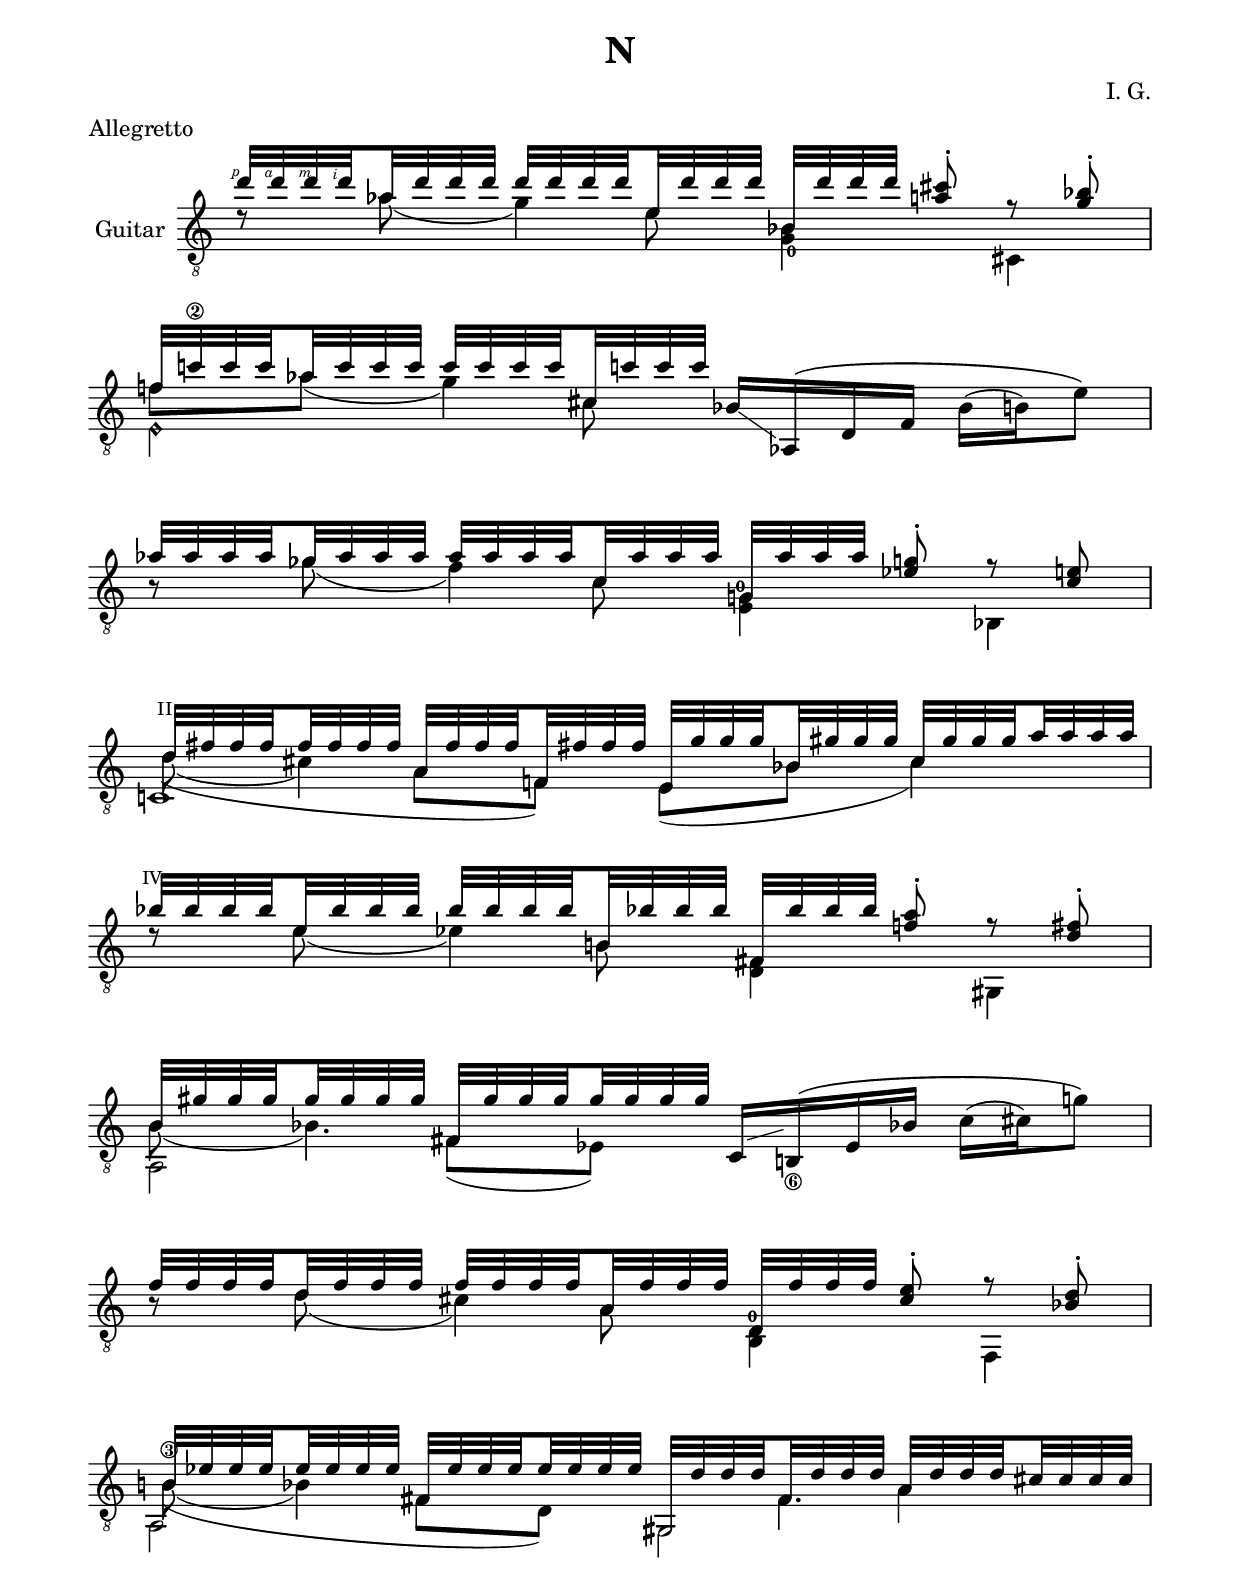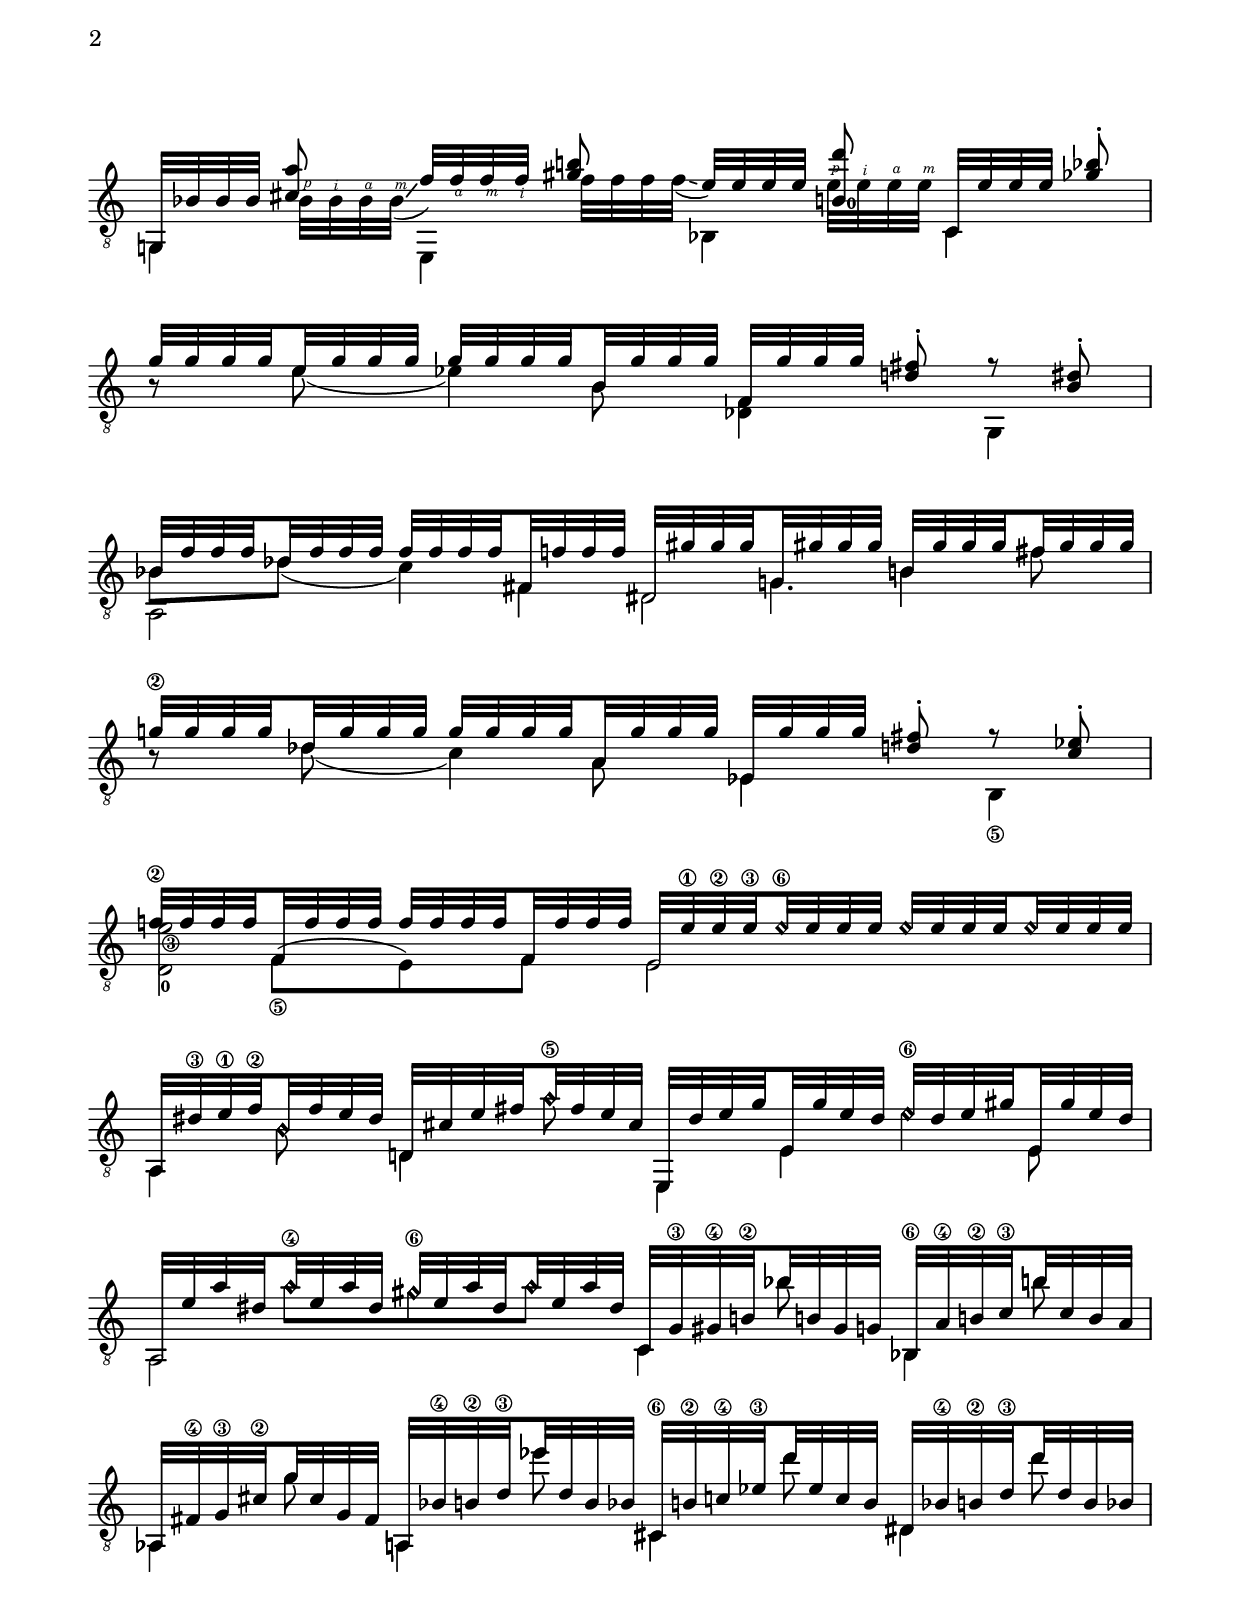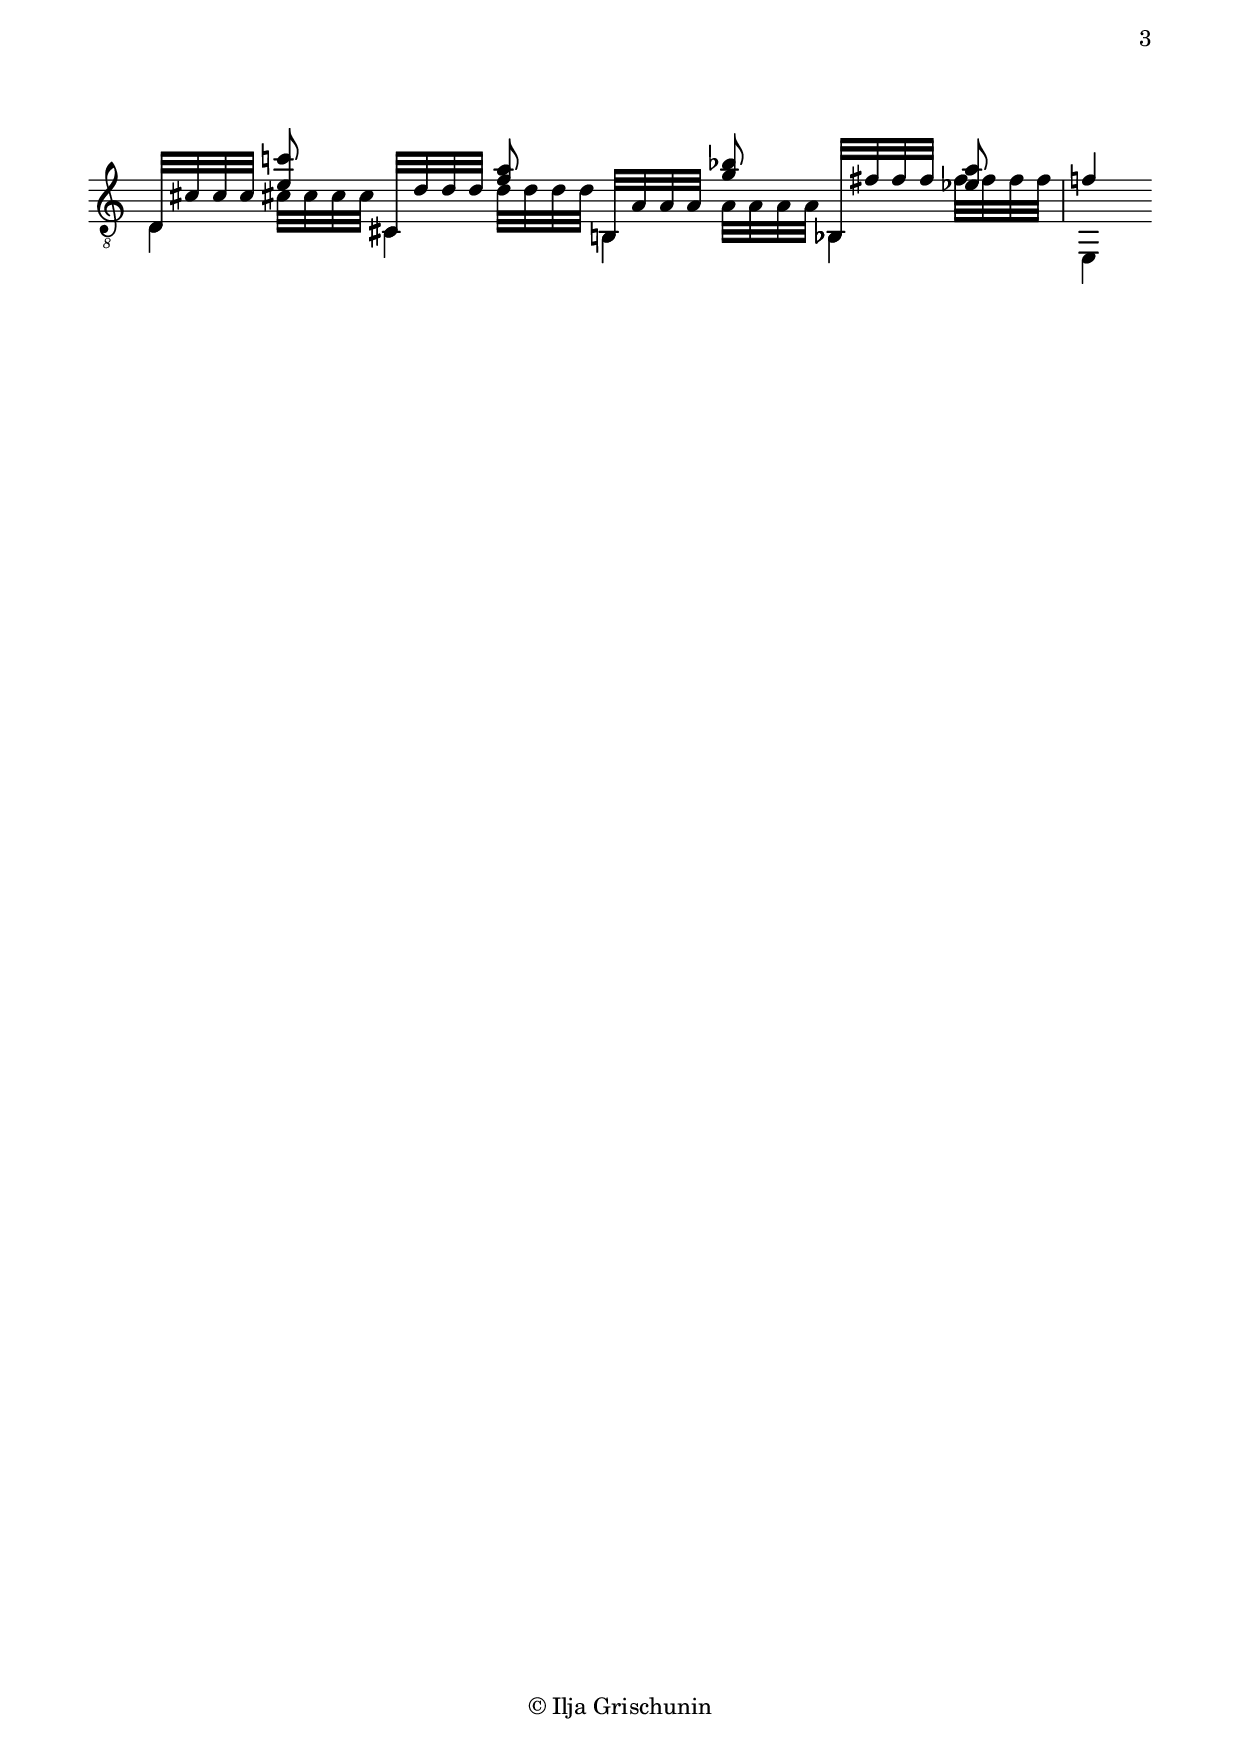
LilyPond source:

\version "2.19.15"

\language "deutsch"

\header {
  title = "N"
  meter = "Allegretto"
  composer = "I. G."
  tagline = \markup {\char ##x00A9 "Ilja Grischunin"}
}

\paper {
  #(set-paper-size "a4")
  top-markup-spacing.basic-distance = 5
  markup-system-spacing.basic-distance = 15
  top-system-spacing.basic-distance = 20
  system-system-spacing.basic-distance = 20
  score-system-spacing.basic-distance = 20
  last-bottom-spacing.basic-distance = 25

  %two-sided = ##t
  %inner-margin = 25
  %outer-margin = 15
  left-margin = 15
  right-margin = 15
}

\layout {
  \context {
    \Voice
    \override Glissando.thickness = #1.5
    \override Glissando.gap = #0.1
  }
  \context {
    \Score
    \remove "Bar_number_engraver"
  }
}
%%%%%%%%%%%%%%%%%%%%%%%%%%%%%%%%%%%%%%
#(define RH rightHandFinger)

xLV = #(define-music-function (parser location further) (number?) #{
  \once \override LaissezVibrerTie.X-extent = #'(0 . 0)
  \once \override LaissezVibrerTie.details.note-head-gap = #(/
                                                             further -2)
  \once \override LaissezVibrerTie.extra-offset = #(cons (/
                                                          further 2) 0)
         #})

stringNumberSpanner =
#(define-music-function (parser location StringNumber) (string?)
   #{
     \override TextSpanner.font-size = #-5
     \override TextSpanner.dash-fraction = #0.3
     \override TextSpanner.dash-period = #1.5
     \override TextSpanner.bound-details.right.arrow = ##t
     \override TextSpanner.arrow-width = #0.2
     \override TextSpanner.arrow-length = #0.7
     \override TextSpanner.bound-details.left.stencil-align-dir-y = #CENTER
     \override TextSpanner.bound-details.left.text = \markup { \circle \number #StringNumber }
   #})

stringNumSpan =
#(define-music-function (parser location StringNumber) (string?)
   #{
     \override TextSpanner.font-size = #-5
     \override TextSpanner.dash-fraction = #0.3
     \override TextSpanner.dash-period = #1.5
     %\override TextSpanner.bound-details.right.arrow = ##t
     %\override TextSpanner.arrow-width = #0.2
     %\override TextSpanner.arrow-length = #0.7
     \override TextSpanner.bound-details.left.stencil-align-dir-y = #CENTER
     \override TextSpanner.bound-details.left.text = \markup { \circle \number #StringNumber }
   #})

%%%%%%%%%%%%%%%%%%%%%%%%%%%%%%%%%%%%%%

global = {
  %\key d \major
  \time 4/4
  \override Staff.TimeSignature.stencil = ##f
}

ossia = \relative {
  \set Staff.fontSize = #-3
  \override Staff.StaffSymbol.staff-space = #(magstep -3)
  \override Staff.StaffSymbol.thickness = #(magstep -3)
  \global
  d''2~ d8 cis-. r b-. c!2 r
  \break
  as~ as8 g-. r e fis2 r
  \break
  b~ b8 a-. r fis-. as2 r
  \break
  f~ f8 e-. r d es2 d'4.( cis8)
  \break
  b4 f' e4. b'8 g2~ g8 fis-. r es-. f!2 as f e R1*2 r2 b4 h g es' d2
  cis4 d a fis' f2
}

classicalGuitar = \relative {
  \global
  <<
    {
      \set subdivideBeams = ##t
      \set baseMoment = #(ly:make-moment 1/8)
      \set beatStructure = #'(2 2 2 2)
      \override StrokeFinger.extra-offset = #'(-2.3 . 0.8)
      d''32\RH #1 d\RH #4 d\RH #3 d\RH #2 as d d d d d d d e, d' d d
      b, d' d d <a cis>8-.\noBeam r <g b>-.
    }
    \\
    {
      d8\rest as'( g4)
      \once\override Fingering.extra-offset = #'(0.3 . 1)
      <g,_0 b>4 cis,
    }
    \\
    {
      \voiceTwo
      s4. e'8 s2
    }
  >>
  <<
    {
      f!32 c'!\2 c c as c c c c c c c cis, c'! c c
    }
    \\
    {
      f,8 as( g4)
    }
    \\
    {
      \voiceTwo
      s4. cis,8
    }
    \\
    {
      \voiceTwo
      e,4\harmonic s
    }
  >>
  b'16-\markup {
    \postscript #"1.2 2.2 moveto 3.6 -2.5 rlineto stroke"
  } as,\( d f b( h) e8\)
  <<
    {
      \set subdivideBeams = ##t
      \set baseMoment = #(ly:make-moment 1/8)
      \set beatStructure = #'(2 2 2 2)
      as32 as as as ges as as as as as as as c, as' as as
      g, as' as as <es g>8-.\noBeam r <c e>
    }
    \\
    {
      h8\rest ges'( f4)
      \once\override Fingering.extra-offset = #'(-0.5 . -3)
      <e, g!-0>4 b
    }
    \\
    {
      \voiceTwo
      s4. c'8 s2
    }
  >>
  <<
    {
      \override TextScript.font-size = -2
      \once\override TextScript.extra-offset = #'(-0.5 . -1.5)
      d32^"II" fis fis fis fis fis fis fis
      a, fis' fis fis f,! fis'! fis fis
      e, g' g g b, gis' gis gis cis, gis' gis gis a a a a
    }
    \\
    {
      d,8( cis4) s8
    }
    \\
    {
      \voiceTwo
      \hideNotes
      \shape #'((0.8 . 0.3) (0 . 0) (0 . 0) (0 . 0)) Slur
      d4(\unHideNotes a8 f) e( b' cis4)
    }
    \\
    {
      \voiceTwo
      c,!1
    }
  >>
  <<
    {
      \once\override TextScript.extra-offset = #'(-0.7 . -1.5)
      b''32^"IV" b b b e, b' b b b b b b h,! b'! b b
      fis, b' b b <f! a>8-.\noBeam r <d fis>-.
    }
    \\
    {
      d8\rest e( es4) <d, fis> gis,
    }
    \\
    {
      \voiceTwo
      s4. h'8 s2
    }
  >>
  <<
    {
      h32 gis' gis gis gis gis gis gis fis, gis' gis gis gis gis gis gis
    }
    \\
    {
      h,8( b4.)
    }
    \\
    {
      \voiceTwo
      s4 fis8( es)
    }
    \\
    {
      \voiceTwo
      a,2
    }
  >>
  c16-\markup {
    \postscript #"1.7 1.2 moveto 3.5 1 rlineto stroke"
  } h!_\6\( es b'! c( cis) g'8\)
  \break
  <<
    {
      \set subdivideBeams = ##t
      \set baseMoment = #(ly:make-moment 1/8)
      \set beatStructure = #'(2 2 2 2)
      f32 f f f d f f f f f f f a, f' f f
      d, f' f f <cis e>8-.\noBeam r <b d>-.
    }
    \\
    {
      h8\rest d( cis4)
      \once\override Fingering.extra-offset = #'(-0.3 . -4.2)
      <h, d-0> f
    }
    \\
    {
      \voiceTwo
      s4. a'8 s2
    }
  >>
  \mergeDifferentlyHeadedOn
  \mergeDifferentlyDottedOn
  <<
    {
      h32 es es es es es es es fis, es' es es es es es es
      gis,, d'' d d fis, d' d d a d d d cis cis cis cis
    }
    \\
    {
      h!8\3( b4) s8 s4 a
    }
    \\
    {
      \voiceTwo
      \hideNotes
      \shape #'((1 . 0.8) (0 . 0) (0 . 0) (0 . 0)) Slur
      h4(\unHideNotes fis8 d) s8 fis4.
    }
    \\
    {
      \voiceTwo
      a,2 gis
    }
  >>
  <<
    {
      s8 <cis' a'> s <gis' h!> s
      \once\override Fingering.extra-offset = #'(1.2 . 2.9)
      <h,!_0 d'>
    }
    \\
    {
      \voiceOne
      g,32[ b' b b]
      \voiceTwo
      \override StrokeFinger.extra-offset = #'(-1.3 . 1.5)
      b\RH #1 b\RH #2 b\RH #4 b\RH #3 (\glissando
      \voiceOne
      \override StrokeFinger.extra-offset = #'(-1.3 . -1.2)
      f')[ f\RH #4 f\RH #3 f\RH #2 ]
      \voiceTwo
      f f f f(\glissando
      \voiceOne
      e)[ e e e]
      \voiceTwo
      \override StrokeFinger.extra-offset = #'(-1.3 . 1.5)
      e\RH #1 e\RH #2 e\RH #4 e\RH #3
    }
    \\
    {
      \voiceTwo
      g,,!4 e b'
    }
  >>
  <<
    {
      c32 e' e e <ges b>8-.\noBeam
    }
    \\
    {
      c,,4
    }
  >>
  <<
    {
      g''32 g g g e g g g g g g g h, g' g g
      f, g' g g <d! fis>8-.\noBeam r <h dis>-.
    }
    \\
    {
      h8\rest e( es4) <des, f> g,
    }
    \\
    {
      \voiceTwo
      s4. h'8 s2
    }
  >>
  <<
    {
      b32 f' f f des f f f f f f f fis, f'! f f
      dis, gis' gis gis g,! gis'! gis gis h, gis' gis gis fis gis gis gis
    }
    \\
    {
      s2. s8 fis
    }
    \\
    {
      \voiceTwo
      b,8 des( c4) s h
    }
    \\
    {
      \voiceTwo
      s4. fis4 g4.
    }
    \\
    {
      \voiceTwo
      a,2 dis
    }
  >>
  <<
    {
      g'!32\2 g g g des g g g g g g g a, g' g g
      es, g' g g <d fis>8-.\noBeam r <c es>-.
    }
    \\
    {
      h8\rest des( c4) es, h_\5
    }
    \\
    {
      \voiceTwo
      s4. a'8 s2
    }
  >>
  <<
    {
      f'!32\2 f f f f, f' f f f f f f f, f' f f
      e, e'\1 e\2 e\3 e\harmonic\6 e e e e\harmonic e e e e\harmonic e e e
    }
    \\
    {
      s8 f,^(_\5 e) f
    }
    \\
    {
      \voiceTwo
      \once\override NoteColumn.force-hshift = #0.2
      \once\override StringNumber.extra-offset = #'(0.5 . -3.3)
      <d_0 e'\3>2 e2
    }
  >>
  <<
    {
      a,32 dis'\3 e\1 f\2 h,\harmonic f'  e dis d,! cis' e fis a\harmonic\5 fis e cis
      e,, dis'' e g e, g' e dis e\harmonic\6 dis e gis e, gis' e dis
      a, e'' a dis, a'\harmonic\4 e a dis, gis\harmonic\6 e a dis, a'\harmonic e a dis,
    }
    \\
    {
      s8 h\harmonic s a'\harmonic s e,4 e8
      s a'\harmonic gis\harmonic a\harmonic
    }
    \\
    {
      \voiceTwo
      a,,4 d e, e''\harmonic a,,2
    }
  >>
  <<
    {
      \override Fingering.staff-padding = #'()
      c32 g'\3 gis\4 h!\2 b' h,! gis g b,\6 a'\4 h!\2 c\3 h' c, h a
      as, fis'\4 g\3 cis\2 g' cis, g fis a, b'\4 h\2 d\3 es' d, h b
      cis,\6 h'\2 c!\4 es\3 d' es, c h dis, b'\4 h\2 d\3 d' d, h b
      %d, b' h es cis' es, h b cis, h'\2 c!\4 es\3 d' es, c h
    }
    \\
    {
      s8 b' s h s g s es' s d s d 
      %cis s d s a s fis' s f!
    }
    \\
    {
      \voiceTwo
      c,,4 b as a cis dis 
      %d cis h b e
    }
  >>
  <<
    {
      s8 <e' c'!> s <f a> s <g b> s <es a>
    }
    \\
    {
      \voiceOne
      d,32[ cis' cis cis]
      \voiceTwo
      cis! cis cis cis
      \voiceOne
      cis,[ d' d d]
      \voiceTwo
      d d d d
      \voiceOne
      h,[ a' a a]
      \voiceTwo
      a a a a
      \voiceOne
      b,[ fis'' fis fis]
      \voiceTwo
      fis fis fis fis
      \voiceOne
      f!4
    }
    \\
    {
      \voiceTwo
      d,4 cis h! b e,
    }
  >>
}

%%%%%%%%%%%%%%%%%%%%%%%%%%%%%%%%%%%%%%
\score {
  \new StaffGroup<<

    %\new Staff \ossia

    \new Staff \with {
      instrumentName = "Guitar"
    }
    {
      \clef "treble_8" \classicalGuitar
    }

  >>
}
